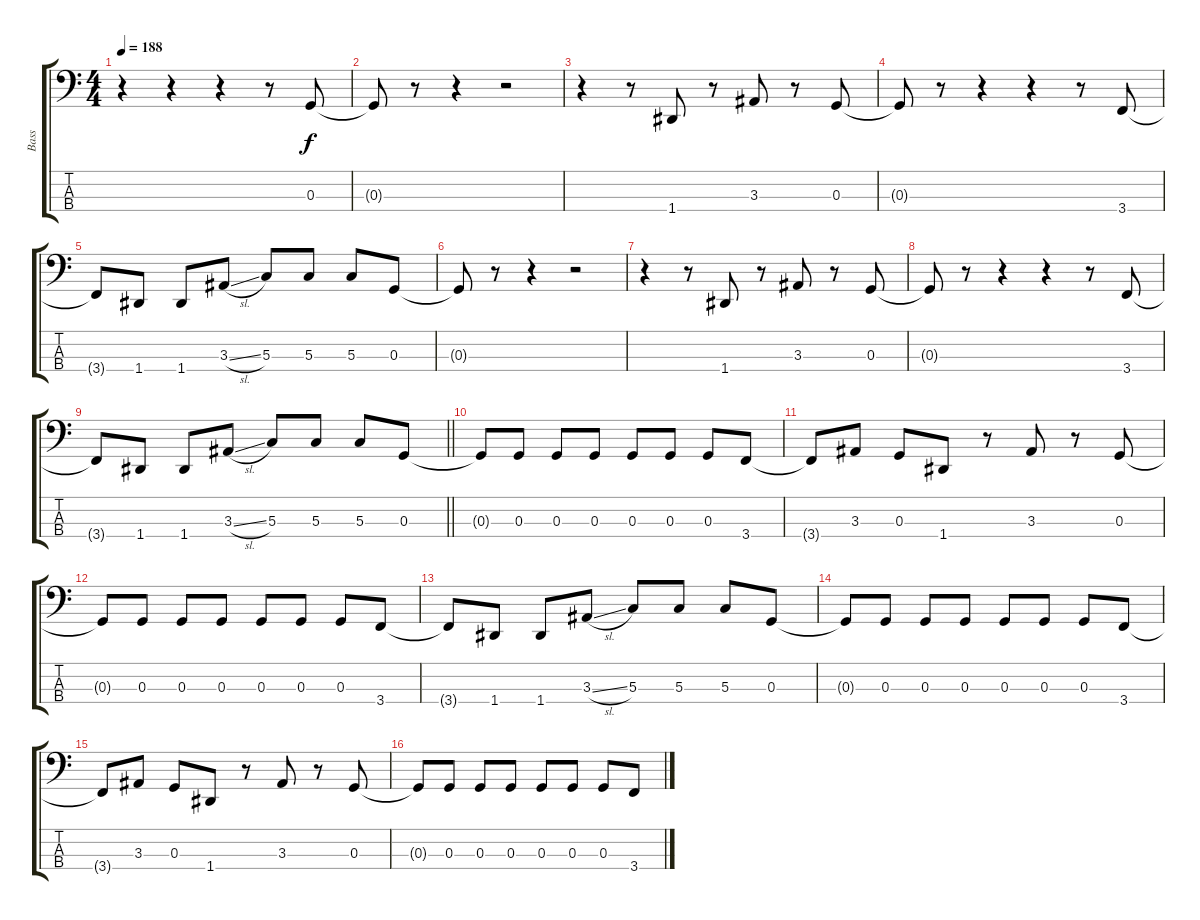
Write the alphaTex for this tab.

\track ("Bass" "Bass") {instrument electricbassfinger}
\staff {score tabs}
\tuning (F2 C2 G1 D1) {hide}
\ts (4 4)
\tempo 188
\clef f4
\ks c
r.4{dy f instrument electricbassfinger} r.4 r.4 r.8 0.3.8 |
0.3{t}.8 r.8 r.4 r.2 |
r.4 r.8 1.4.8 r.8 3.3.8 r.8 0.3.8 |
0.3{t}.8 r.8 r.4 r.4 r.8 3.4.8 |
3.4{t}.8 1.4.8 1.4.8 3.3{sl}.8 5.3.8 5.3.8 5.3.8 0.3.8 |
0.3{t}.8 r.8 r.4 r.2 |
r.4 r.8 1.4.8 r.8 3.3.8 r.8 0.3.8 |
0.3{t}.8 r.8 r.4 r.4 r.8 3.4.8 |
\barLineRight lightlight
3.4{t}.8 1.4.8 1.4.8 3.3{sl}.8 5.3.8 5.3.8 5.3.8 0.3.8 |
0.3{t}.8 0.3.8 0.3.8 0.3.8 0.3.8 0.3.8 0.3.8 3.4.8 |
3.4{t}.8 3.3.8 0.3.8 1.4.8 r.8 3.3.8 r.8 0.3.8 |
0.3{t}.8 0.3.8 0.3.8 0.3.8 0.3.8 0.3.8 0.3.8 3.4.8 |
3.4{t}.8 1.4.8 1.4.8 3.3{sl}.8 5.3.8 5.3.8 5.3.8 0.3.8 |
0.3{t}.8 0.3.8 0.3.8 0.3.8 0.3.8 0.3.8 0.3.8 3.4.8 |
3.4{t}.8 3.3.8 0.3.8 1.4.8 r.8 3.3.8 r.8 0.3.8 |
0.3{t}.8 0.3.8 0.3.8 0.3.8 0.3.8 0.3.8 0.3.8 3.4.8
